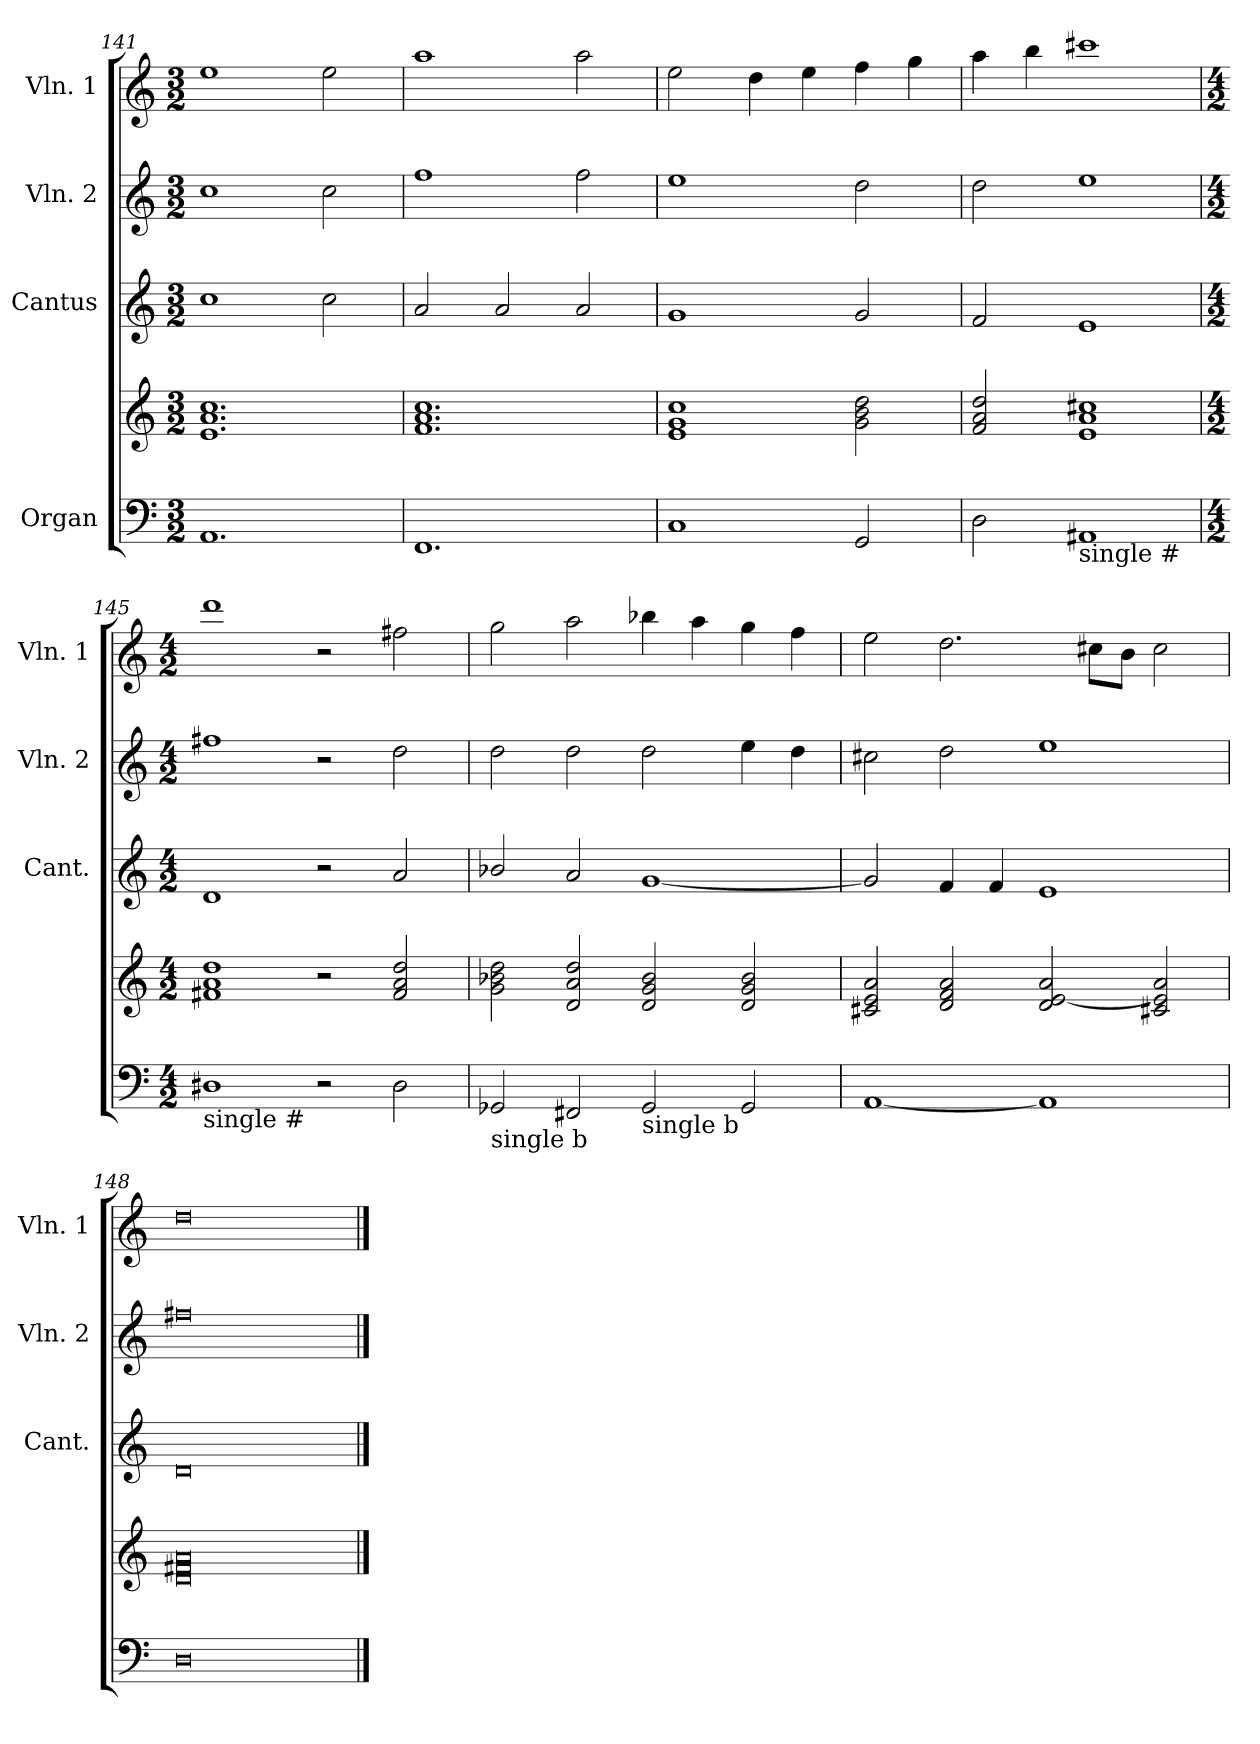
**kern	**kern	**kern	**kern	**kern
*part4	*part4	*part3	*part2	*part1
*staff5	*staff4	*staff3	*staff2	*staff1
*I"Organ	*	*I"Cantus	*I"Vln. 2	*I"Vln. 1
*	*	*I'Cant.	*I'Vln. 2	*I'Vln. 1
*clefF4	*clefG2	*clefG2	*clefG2	*clefG2
*k[]	*k[]	*k[]	*k[]	*k[]
*C:	*C:	*C:	*C:	*C:
*M3/2	*M3/2	*M3/2	*M3/2	*M3/2
=141	=141	=141	=141	=141
1.AA	1.e 1.a 1.cc	1cc	1cc	1ee
.	.	2cc\	2cc\	2ee\
=142	=142	=142	=142	=142
1.FF	1.f 1.a 1.cc	2a/	1ff	1aa
.	.	2a/	.	.
.	.	2a/	2ff\	2aa\
!!LO:PB:g=z
=143	=143	=143	=143	=143
1C	1e 1g 1cc	1g	1ee	2ee\
.	.	.	.	4dd\
.	.	.	.	4ee\
2GG/	2g\ 2b\ 2dd\	2g/	2dd\	4ff\
.	.	.	.	4gg\
=144	=144	=144	=144	=144
2D\	2f/ 2a/ 2dd/	2f/	2dd\	4aa\
.	.	.	.	4bb\
!LO:TX:b:t=single #	!	!	!	!
1AA#	1e 1a 1cc#X	1e	1ee	1ccc#X
=145	=145	=145	=145	=145
*M4/2	*M4/2	*M4/2	*M4/2	*M4/2
!LO:TX:b:t=single #	!	!	!	!
1D#	1f#X 1a 1dd	1d	1ff#X	1ddd
2r	2r	2r	2r	2r
2D#\	2f#/ 2a/ 2dd/	2a/	2dd\	2ff#X\
=146	=146	=146	=146	=146
!LO:TX:b:t=single b	!	!	!	!
2GG-/	2g\ 2b-X\ 2dd\	2b-X/	2dd\	2gg\
2FF#X/	2d/ 2a/ 2dd/	2a/	2dd\	2aa\
!LO:TX:b:t=single b	!	!	!	!
2GG-/	2d/ 2g/ 2b-/	[<1g	2dd\	4bb-X\
.	.	.	.	4aa\
2GG-/	2d/ 2g/ 2b-/	.	4ee\	4gg\
.	.	.	4dd\	4ff\
=147	=147	=147	=147	=147
[<1AA	2c#X/ 2e/ 2a/	2g/]	2cc#X\	2ee\
.	2d/ 2f/ 2a/	4f/	2dd\	2.dd\
.	.	4f/	.	.
1AA<]	2d/ [<2e/ 2a/	1e	1ee	.
.	.	.	.	8cc#X\L
.	.	.	.	8b\J
.	2c#X/ 2e/] 2a/	.	.	2cc#\
=148	=148	=148	=148	=148
0D	0d 0f#X 0a	0d	0ff#X	0dd
==	==	==	==	==
*-	*-	*-	*-	*-
